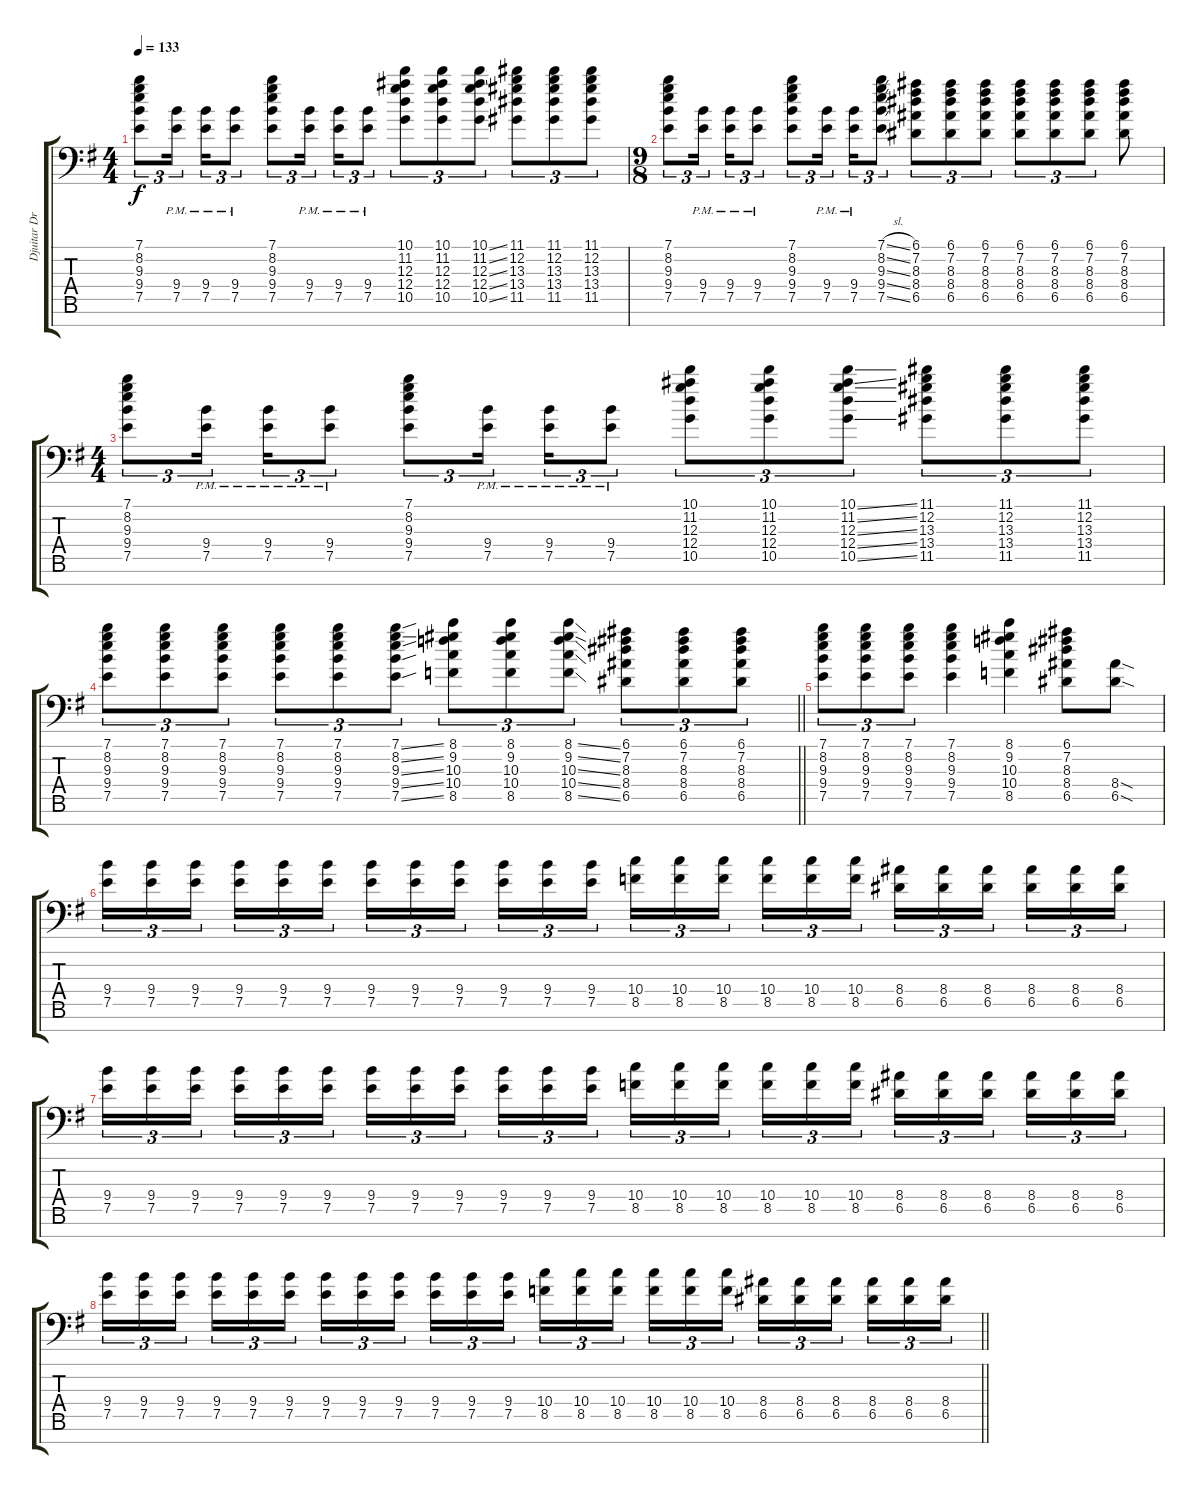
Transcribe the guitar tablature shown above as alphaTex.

\track ("Djuitar Dropped A" "Djuitar Dr") {instrument distortionguitar}
\staff {score tabs}
\tuning (E4 B3 G3 D3 A2 E2 A1) {hide}
\ts (4 4)
\tempo 133
\clef f4
\ks eminor
(7.1 8.2 9.3 9.4 7.5).8{tu (3 2) dy f balance 16} (9.4{pm} 7.5{pm}).16{tu (3 2) beam splitsecondary} (9.4{pm} 7.5{pm}).16{tu (3 2)} (9.4{pm} 7.5{pm}).8{tu (3 2)} (7.1 8.2 9.3 9.4 7.5).8{tu (3 2)} (9.4{pm} 7.5{pm}).16{tu (3 2) beam splitsecondary} (9.4{pm} 7.5{pm}).16{tu (3 2)} (9.4{pm} 7.5{pm}).8{tu (3 2)} (10.1 11.2 12.3 12.4 10.5).8{tu (3 2)} (10.1 11.2 12.3 12.4 10.5).8{tu (3 2)} (10.1{ss} 11.2{ss} 12.3{ss} 12.4{ss} 10.5{ss}).8{tu (3 2)} (11.1 12.2 13.3 13.4 11.5).8{tu (3 2)} (11.1 12.2 13.3 13.4 11.5).8{tu (3 2)} (11.1 12.2 13.3 13.4 11.5).8{tu (3 2)} |
\ts (9 8)
(7.1 8.2 9.3 9.4 7.5).8{tu (3 2)} (9.4{pm} 7.5{pm}).16{tu (3 2) beam splitsecondary} (9.4{pm} 7.5{pm}).16{tu (3 2)} (9.4{pm} 7.5{pm}).8{tu (3 2)} (7.1 8.2 9.3 9.4 7.5).8{tu (3 2)} (9.4{pm} 7.5{pm}).16{tu (3 2)} (9.4{pm} 7.5{pm}).16{tu (3 2)} (7.1{sl} 8.2{sl} 9.3{sl} 9.4{sl} 7.5{sl}).8{tu (3 2)} (6.1 7.2 8.3 8.4 6.5).8{tu (3 2)} (6.1 7.2 8.3 8.4 6.5).8{tu (3 2)} (6.1 7.2 8.3 8.4 6.5).8{tu (3 2)} (6.1 7.2 8.3 8.4 6.5).8{tu (3 2)} (6.1 7.2 8.3 8.4 6.5).8{tu (3 2)} (6.1 7.2 8.3 8.4 6.5).8{tu (3 2)} (6.1 7.2 8.3 8.4 6.5).8 |
\ts (4 4)
(7.1 8.2 9.3 9.4 7.5).8{tu (3 2)} (9.4{pm} 7.5{pm}).16{tu (3 2) beam splitsecondary} (9.4{pm} 7.5{pm}).16{tu (3 2)} (9.4{pm} 7.5{pm}).8{tu (3 2)} (7.1 8.2 9.3 9.4 7.5).8{tu (3 2)} (9.4{pm} 7.5{pm}).16{tu (3 2) beam splitsecondary} (9.4{pm} 7.5{pm}).16{tu (3 2)} (9.4{pm} 7.5{pm}).8{tu (3 2)} (10.1 11.2 12.3 12.4 10.5).8{tu (3 2)} (10.1 11.2 12.3 12.4 10.5).8{tu (3 2)} (10.1{ss} 11.2{ss} 12.3{ss} 12.4{ss} 10.5{ss}).8{tu (3 2)} (11.1 12.2 13.3 13.4 11.5).8{tu (3 2)} (11.1 12.2 13.3 13.4 11.5).8{tu (3 2)} (11.1 12.2 13.3 13.4 11.5).8{tu (3 2)} |
\barLineRight lightlight
(7.1 8.2 9.3 9.4 7.5).8{tu (3 2) balance 8} (7.1 8.2 9.3 9.4 7.5).8{tu (3 2)} (7.1 8.2 9.3 9.4 7.5).8{tu (3 2)} (7.1 8.2 9.3 9.4 7.5).8{tu (3 2)} (7.1 8.2 9.3 9.4 7.5).8{tu (3 2)} (7.1{ss} 8.2{ss} 9.3{ss} 9.4{ss} 7.5{ss}).8{tu (3 2)} (8.1 9.2 10.3 10.4 8.5).8{tu (3 2)} (8.1 9.2 10.3 10.4 8.5).8{tu (3 2)} (8.1{ss} 9.2{ss} 10.3{ss} 10.4{ss} 8.5{ss}).8{tu (3 2)} (6.1 7.2 8.3 8.4 6.5).8{tu (3 2)} (6.1 7.2 8.3 8.4 6.5).8{tu (3 2)} (6.1 7.2 8.3 8.4 6.5).8{tu (3 2)} |
\section ("" "")
(7.1 8.2 9.3 9.4 7.5).8{tu (3 2)} (7.1 8.2 9.3 9.4 7.5).8{tu (3 2)} (7.1 8.2 9.3 9.4 7.5).8{tu (3 2)} (7.1 8.2 9.3 9.4 7.5).4 (8.1 9.2 10.3 10.4 8.5).4 (6.1 7.2 8.3 8.4 6.5).8 (8.4{sod} 6.5{sod}).8 |
(9.4 7.5).16{tu (3 2)} (9.4 7.5).16{tu (3 2)} (9.4 7.5).16{tu (3 2) beam splitsecondary} (9.4 7.5).16{tu (3 2)} (9.4 7.5).16{tu (3 2)} (9.4 7.5).16{tu (3 2)} (9.4 7.5).16{tu (3 2)} (9.4 7.5).16{tu (3 2)} (9.4 7.5).16{tu (3 2) beam splitsecondary} (9.4 7.5).16{tu (3 2)} (9.4 7.5).16{tu (3 2)} (9.4 7.5).16{tu (3 2)} (10.4 8.5).16{tu (3 2)} (10.4 8.5).16{tu (3 2)} (10.4 8.5).16{tu (3 2) beam splitsecondary} (10.4 8.5).16{tu (3 2)} (10.4 8.5).16{tu (3 2)} (10.4 8.5).16{tu (3 2)} (8.4 6.5).16{tu (3 2)} (8.4 6.5).16{tu (3 2)} (8.4 6.5).16{tu (3 2) beam splitsecondary} (8.4 6.5).16{tu (3 2)} (8.4 6.5).16{tu (3 2)} (8.4 6.5).16{tu (3 2)} |
(9.4 7.5).16{tu (3 2)} (9.4 7.5).16{tu (3 2)} (9.4 7.5).16{tu (3 2) beam splitsecondary} (9.4 7.5).16{tu (3 2)} (9.4 7.5).16{tu (3 2)} (9.4 7.5).16{tu (3 2)} (9.4 7.5).16{tu (3 2)} (9.4 7.5).16{tu (3 2)} (9.4 7.5).16{tu (3 2) beam splitsecondary} (9.4 7.5).16{tu (3 2)} (9.4 7.5).16{tu (3 2)} (9.4 7.5).16{tu (3 2)} (10.4 8.5).16{tu (3 2)} (10.4 8.5).16{tu (3 2)} (10.4 8.5).16{tu (3 2) beam splitsecondary} (10.4 8.5).16{tu (3 2)} (10.4 8.5).16{tu (3 2)} (10.4 8.5).16{tu (3 2)} (8.4 6.5).16{tu (3 2)} (8.4 6.5).16{tu (3 2)} (8.4 6.5).16{tu (3 2) beam splitsecondary} (8.4 6.5).16{tu (3 2)} (8.4 6.5).16{tu (3 2)} (8.4 6.5).16{tu (3 2)} |
\barLineRight lightlight
(9.4 7.5).16{tu (3 2)} (9.4 7.5).16{tu (3 2)} (9.4 7.5).16{tu (3 2) beam splitsecondary} (9.4 7.5).16{tu (3 2)} (9.4 7.5).16{tu (3 2)} (9.4 7.5).16{tu (3 2)} (9.4 7.5).16{tu (3 2)} (9.4 7.5).16{tu (3 2)} (9.4 7.5).16{tu (3 2) beam splitsecondary} (9.4 7.5).16{tu (3 2)} (9.4 7.5).16{tu (3 2)} (9.4 7.5).16{tu (3 2)} (10.4 8.5).16{tu (3 2)} (10.4 8.5).16{tu (3 2)} (10.4 8.5).16{tu (3 2) beam splitsecondary} (10.4 8.5).16{tu (3 2)} (10.4 8.5).16{tu (3 2)} (10.4 8.5).16{tu (3 2)} (8.4 6.5).16{tu (3 2)} (8.4 6.5).16{tu (3 2)} (8.4 6.5).16{tu (3 2) beam splitsecondary} (8.4 6.5).16{tu (3 2)} (8.4 6.5).16{tu (3 2)} (8.4 6.5).16{tu (3 2)}
